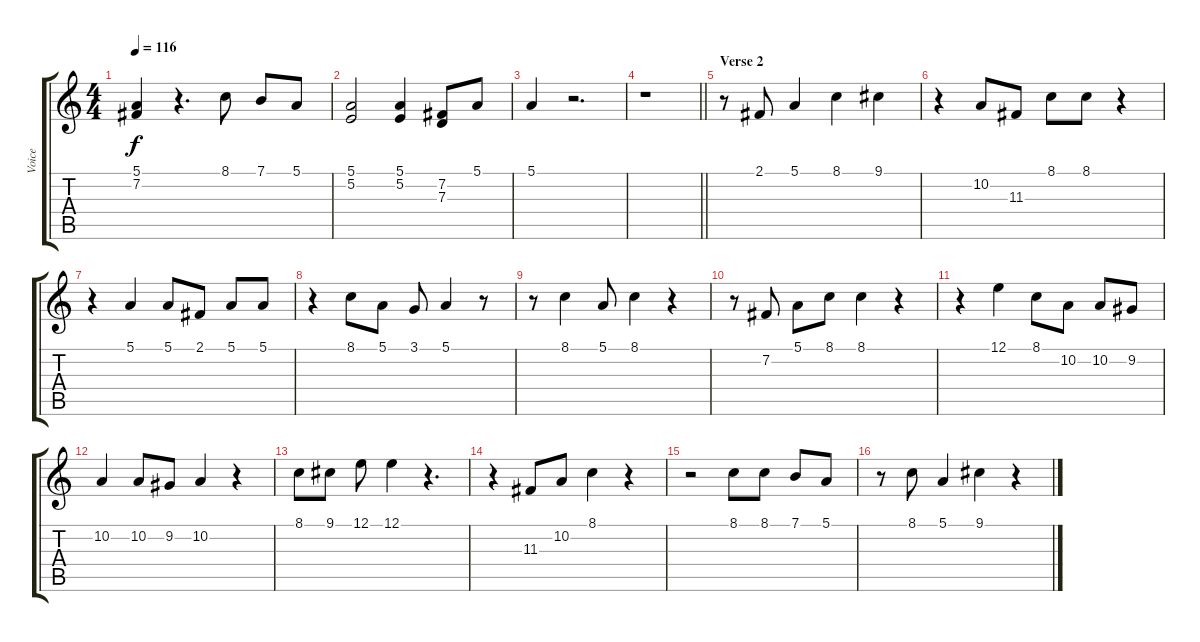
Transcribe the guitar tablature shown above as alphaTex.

\track ("Voice" "Voice") {instrument lead1square}
\staff {score tabs}
\tuning (E4 B3 G3 D3 A2 E2) {hide}
\ts (4 4)
\tempo 116
\clef g2
\ks c
(5.1 7.2).4{dy f} r.4{d} 8.1.8 7.1.8 5.1.8 |
(5.1 5.2).2 (5.1 5.2).4 (7.2 7.3).8 5.1.8 |
5.1.4 r.2{d} |
\barLineRight lightlight
r.1 |
\section ("" "Verse 2")
r.8 2.1.8 5.1.4 8.1.4 9.1.4 |
r.4 10.2.8 11.3.8 8.1.8 8.1.8 r.4 |
r.4 5.1.4 5.1.8 2.1.8 5.1.8 5.1.8 |
r.4 8.1.8 5.1.8 3.1.8 5.1.4 r.8 |
r.8 8.1.4 5.1.8 8.1.4 r.4 |
r.8 7.2.8 5.1.8 8.1.8 8.1.4 r.4 |
r.4 12.1.4 8.1.8 10.2.8 10.2.8 9.2.8 |
10.2.4 10.2.8 9.2.8 10.2.4 r.4 |
8.1.8 9.1.8 12.1.8 12.1.4 r.4{d} |
r.4 11.3.8 10.2.8 8.1.4 r.4 |
r.2 8.1.8 8.1.8 7.1.8 5.1.8 |
r.8 8.1.8 5.1.4 9.1.4 r.4
